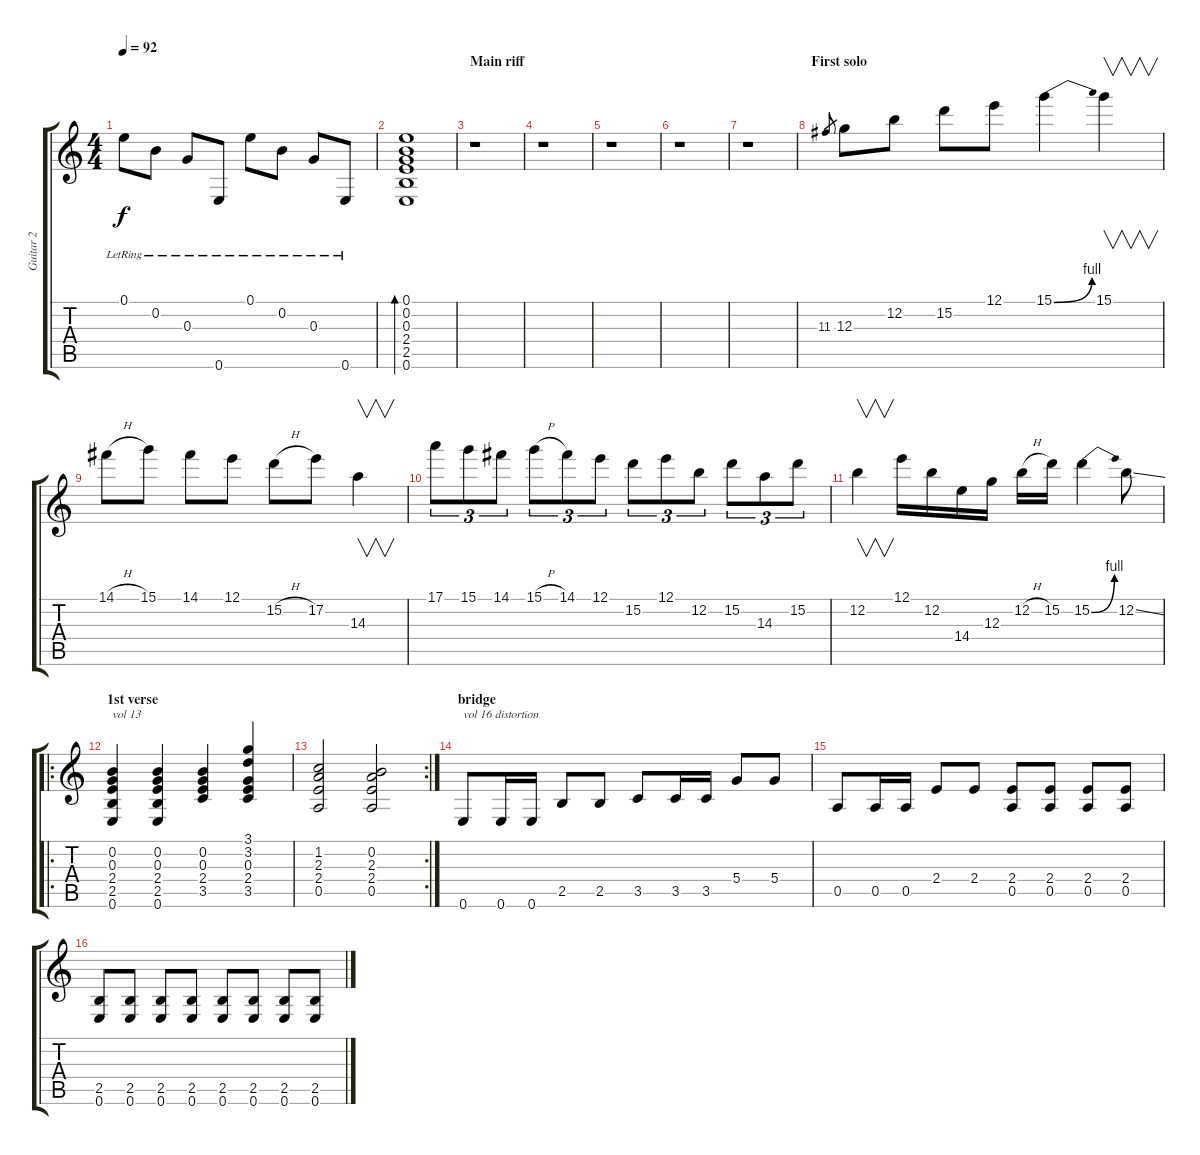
\track ("Guitar 2" "Guitar 2") {instrument electricguitarclean}
\staff {score tabs}
\tuning (E4 B3 G3 D3 A2 E2) {hide}
\ts (4 4)
\tempo 92
\clef g2
\ks c
0.1{lr}.8{dy f} 0.2{lr}.8 0.3{lr}.8 0.6{lr}.8 0.1{lr}.8 0.2{lr}.8 0.3{lr}.8 0.6{lr}.8 |
(0.1 0.2 0.3 2.4 2.5 0.6).1{bd 120} |
\section ("" "Main riff")
r.1 |
r.1 |
r.1 |
r.1 |
r.1 |
\section ("" "First solo")
11.3.8{gr} 12.3.8 12.2.8 15.2.8 12.1.8 15.1{be (bend 0 0 60 4)}.4 15.1.4{v} |
14.1{h}.8 15.1.8 14.1.8 12.1.8 15.2{h}.8 17.2.8 14.3.4{v} |
17.1.8{tu (3 2)} 15.1.8{tu (3 2)} 14.1.8{tu (3 2)} 15.1{h}.8{tu (3 2)} 14.1.8{tu (3 2)} 12.1.8{tu (3 2)} 15.2.8{tu (3 2)} 12.1.8{tu (3 2)} 12.2.8{tu (3 2)} 15.2.8{tu (3 2)} 14.3.8{tu (3 2)} 15.2.8{tu (3 2)} |
12.2.4{v} 12.1.16 12.2.16 14.4.16 12.3.16 12.2{h}.16 15.2.16 15.2{be (bend 0 0 60 4)}.4 12.2{ss}.8 |
\ro
\section ("" "1st verse")
(0.2 0.3 2.4 2.5 0.6).4{txt "vol 13" volume 13} (0.2 0.3 2.4 2.5 0.6).4 (0.2 0.3 2.4 3.5).4 (3.1 3.2 0.3 2.4 3.5).4 |
\rc 2
(1.2 2.3 2.4 0.5).2 (0.2 2.3 2.4 0.5).2 |
\section ("" "bridge")
0.6.8{txt "vol 16 distortion" volume 16 instrument distortionguitar} 0.6.16 0.6.16 2.5.8 2.5.8 3.5.8 3.5.16 3.5.16 5.4.8 5.4.8 |
0.5.8 0.5.16 0.5.16 2.4.8 2.4.8 (2.4 0.5).8 (2.4 0.5).8 (2.4 0.5).8 (2.4 0.5).8 |
(2.5 0.6).8 (2.5 0.6).8 (2.5 0.6).8 (2.5 0.6).8 (2.5 0.6).8 (2.5 0.6).8 (2.5 0.6).8 (2.5 0.6).8
